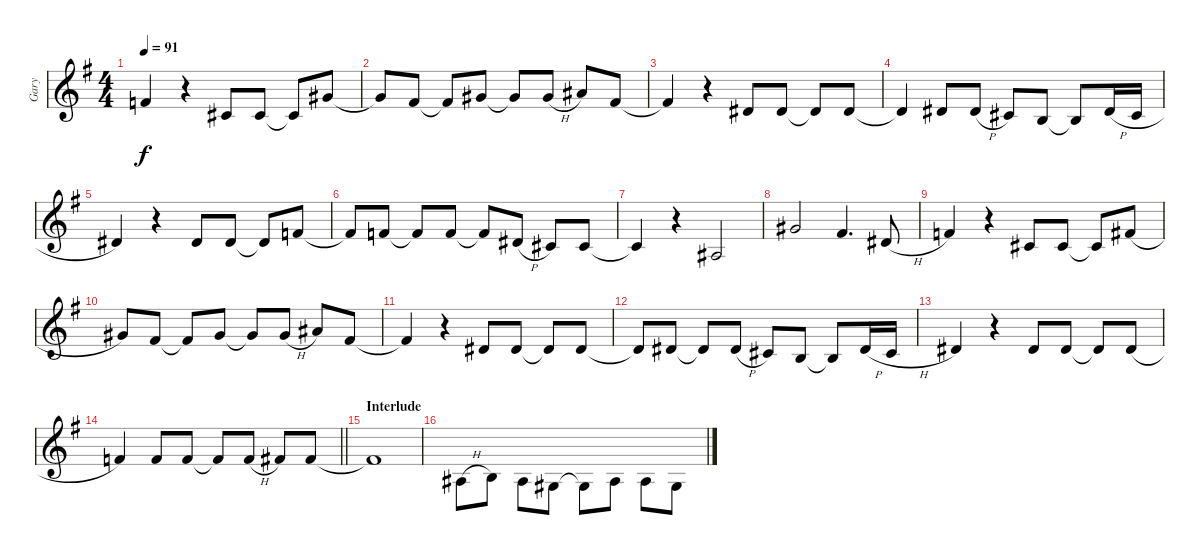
\track ("Gary" "Gary") {instrument frenchhorn}
\staff {score}
\tuning (Eb4 Bb3 Gb3 Db3 Ab2 Eb2) {hide}
\ts (4 4)
\tempo 91
\clef g2
\ks g
2.1.4{dy f} r.4 3.2.8 3.2.8 3.2{t}.8 5.1.8 |
5.1{t}.8 3.1.8 3.1{t}.8 5.1.8 5.1{t}.8 5.1{h}.8 7.1.8 3.1.8 |
3.1{t}.4 r.4 0.1.8 0.1.8 0.1{t}.8 0.1.8 |
0.1{t}.4 0.1.8 5.2{h}.8 3.2.8 1.2.8 1.2{t}.8 5.2{h}.16 3.2{h}.16 |
5.2.4 r.4 5.2.8 5.2.8 5.2{t}.8 7.2.8 |
7.2{t}.8 7.2.8 7.2{t}.8 7.2.8 7.2{t}.8 5.2{h}.8 3.2.8 3.2.8 |
3.2{t}.4 r.4 0.2.2 |
5.1.2 3.1.4{d} 0.1{h}.8 |
2.1.4 r.4 3.2.8 3.2.8 3.2{t}.8 3.1{h}.8 |
5.1.8 3.1.8 3.1{t}.8 5.1.8 5.1{t}.8 5.1{h}.8 7.1.8 3.1.8 |
3.1{t}.4 r.4 0.1.8 0.1.8 0.1{t}.8 0.1.8 |
0.1{t}.8 0.1.8 0.1{t}.8 5.2{h}.8 3.2.8 1.2.8 1.2{t}.8 5.2{h}.16 3.2{h}.16 |
5.2.4 r.4 5.2.8 5.2.8 5.2{t}.8 5.2{h}.8 |
\barLineRight lightlight
7.2.4 7.2.8 7.2.8 7.2{t}.8 7.2{h}.8 8.2.8 8.2.8 |
\section ("" "Interlude")
8.2{t}.1 |
0.2{h}.8{beam Down} 1.2.8{beam Down} 0.2.8{beam Down} 2.3.8{beam Down} 2.3{t}.8{beam Down} 4.3.8{beam Down} 4.3.8{beam Down} 2.3{h}.8{beam Down}
